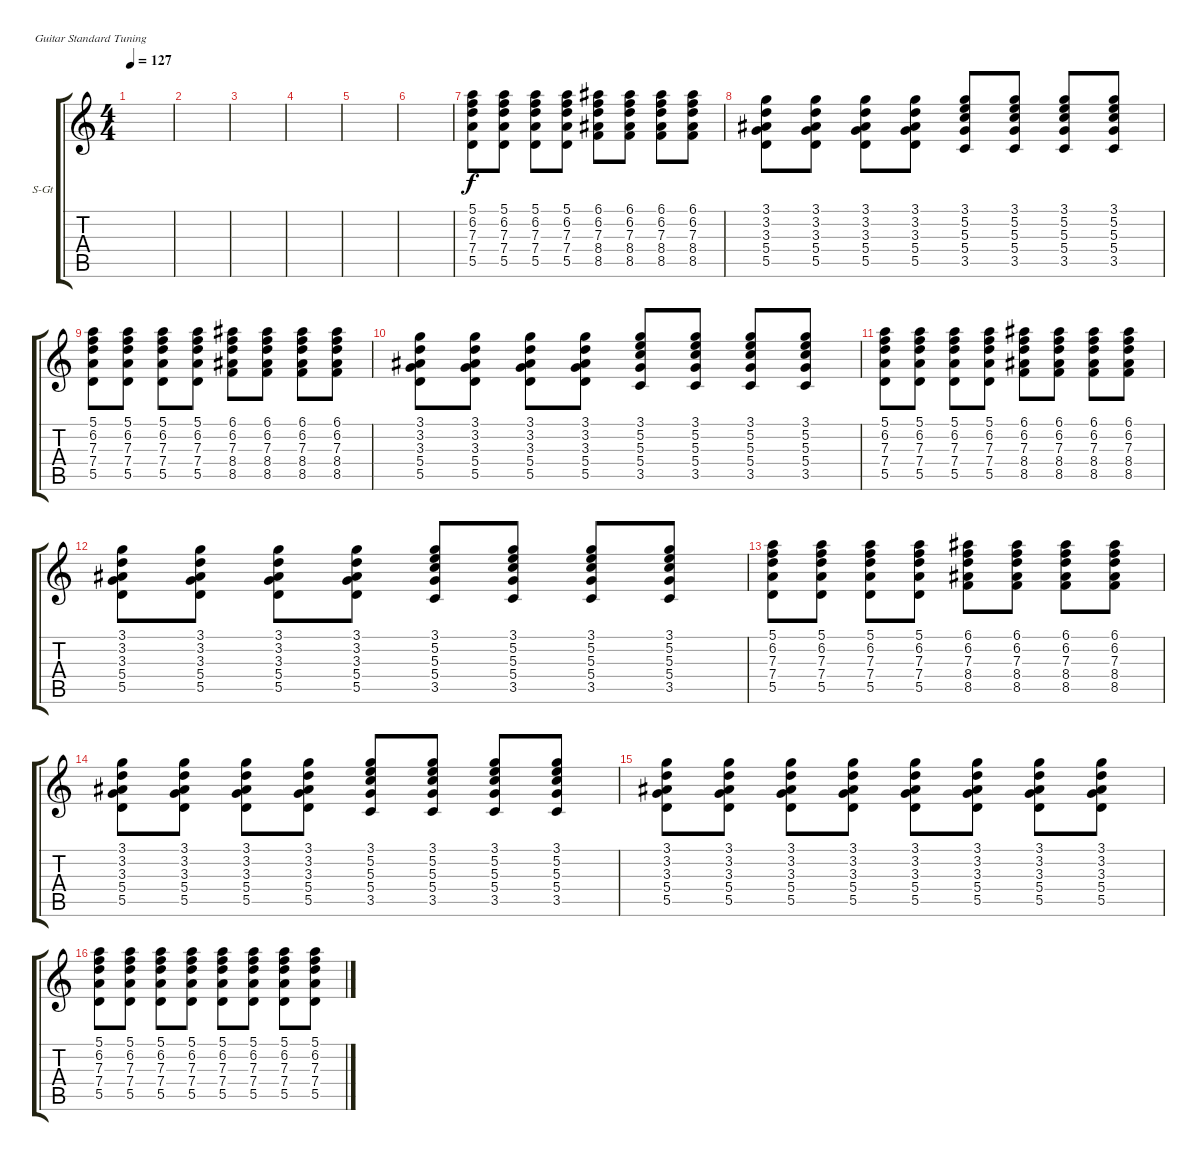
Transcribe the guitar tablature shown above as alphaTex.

\defaultSystemsLayout 4
\bracketExtendMode groupsimilarinstruments
\firstSystemTrackNameOrientation horizontal
\otherSystemsTrackNameOrientation horizontal
\track ("В. Бутусов (Ритм)" "S-Gt") {instrument acousticguitarsteel}
\staff {score tabs}
\tuning (E4 B3 G3 D3 A2 E2)
\ts (4 4)
\tempo 127
\clef g2
\ks c
|
|
|
|
|
|
(5.1 6.2 7.3 7.4 5.5).8 (5.1 6.2 7.3 7.4 5.5).8 (5.1 6.2 7.3 7.4 5.5).8 (5.1 6.2 7.3 7.4 5.5).8 (6.1 6.2 7.3 8.4 8.5).8 (6.1 6.2 7.3 8.4 8.5).8 (6.1 6.2 7.3 8.4 8.5).8 (6.1 6.2 7.3 8.4 8.5).8 |
(3.1 3.2 3.3 5.4 5.5).8 (3.1 3.2 3.3 5.4 5.5).8 (3.1 3.2 3.3 5.4 5.5).8 (3.1 3.2 3.3 5.4 5.5).8 (3.1 5.2 5.3 5.4 3.5).8 (3.1 5.2 5.3 5.4 3.5).8 (3.1 5.2 5.3 5.4 3.5).8 (3.1 5.2 5.3 5.4 3.5).8 |
(5.1 6.2 7.3 7.4 5.5).8 (5.1 6.2 7.3 7.4 5.5).8 (5.1 6.2 7.3 7.4 5.5).8 (5.1 6.2 7.3 7.4 5.5).8 (6.1 6.2 7.3 8.4 8.5).8 (6.1 6.2 7.3 8.4 8.5).8 (6.1 6.2 7.3 8.4 8.5).8 (6.1 6.2 7.3 8.4 8.5).8 |
(3.1 3.2 3.3 5.4 5.5).8 (3.1 3.2 3.3 5.4 5.5).8 (3.1 3.2 3.3 5.4 5.5).8 (3.1 3.2 3.3 5.4 5.5).8 (3.1 5.2 5.3 5.4 3.5).8 (3.1 5.2 5.3 5.4 3.5).8 (3.1 5.2 5.3 5.4 3.5).8 (3.1 5.2 5.3 5.4 3.5).8 |
(5.1 6.2 7.3 7.4 5.5).8 (5.1 6.2 7.3 7.4 5.5).8 (5.1 6.2 7.3 7.4 5.5).8 (5.1 6.2 7.3 7.4 5.5).8 (6.1 6.2 7.3 8.4 8.5).8 (6.1 6.2 7.3 8.4 8.5).8 (6.1 6.2 7.3 8.4 8.5).8 (6.1 6.2 7.3 8.4 8.5).8 |
(3.1 3.2 3.3 5.4 5.5).8 (3.1 3.2 3.3 5.4 5.5).8 (3.1 3.2 3.3 5.4 5.5).8 (3.1 3.2 3.3 5.4 5.5).8 (3.1 5.2 5.3 5.4 3.5).8 (3.1 5.2 5.3 5.4 3.5).8 (3.1 5.2 5.3 5.4 3.5).8 (3.1 5.2 5.3 5.4 3.5).8 |
(5.1 6.2 7.3 7.4 5.5).8 (5.1 6.2 7.3 7.4 5.5).8 (5.1 6.2 7.3 7.4 5.5).8 (5.1 6.2 7.3 7.4 5.5).8 (6.1 6.2 7.3 8.4 8.5).8 (6.1 6.2 7.3 8.4 8.5).8 (6.1 6.2 7.3 8.4 8.5).8 (6.1 6.2 7.3 8.4 8.5).8 |
(3.1 3.2 3.3 5.4 5.5).8 (3.1 3.2 3.3 5.4 5.5).8 (3.1 3.2 3.3 5.4 5.5).8 (3.1 3.2 3.3 5.4 5.5).8 (3.1 5.2 5.3 5.4 3.5).8 (3.1 5.2 5.3 5.4 3.5).8 (3.1 5.2 5.3 5.4 3.5).8 (3.1 5.2 5.3 5.4 3.5).8 |
(3.1 3.2 3.3 5.4 5.5).8 (3.1 3.2 3.3 5.4 5.5).8 (3.1 3.2 3.3 5.4 5.5).8 (3.1 3.2 3.3 5.4 5.5).8 (3.1 3.2 3.3 5.4 5.5).8 (3.1 3.2 3.3 5.4 5.5).8 (3.1 3.2 3.3 5.4 5.5).8 (3.1 3.2 3.3 5.4 5.5).8 |
(5.1 6.2 7.3 7.4 5.5).8 (5.1 6.2 7.3 7.4 5.5).8 (5.1 6.2 7.3 7.4 5.5).8 (5.1 6.2 7.3 7.4 5.5).8 (5.1 6.2 7.3 7.4 5.5).8 (5.1 6.2 7.3 7.4 5.5).8 (5.1 6.2 7.3 7.4 5.5).8 (5.1 6.2 7.3 7.4 5.5).8
